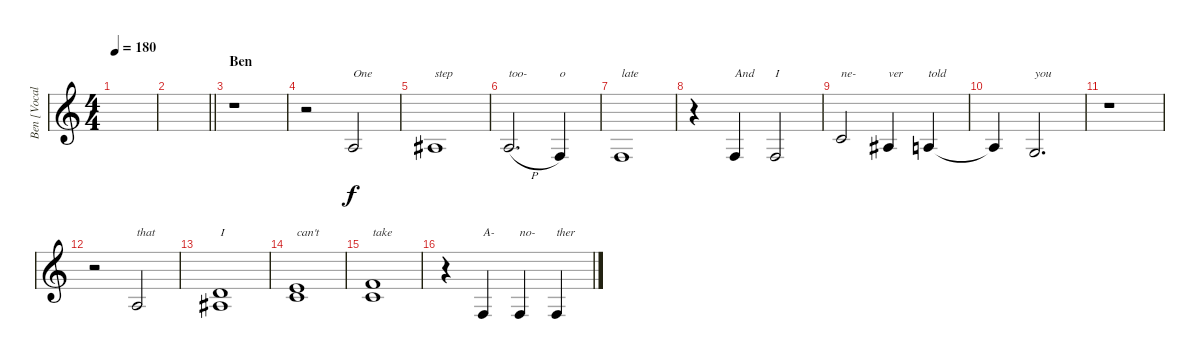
\track ("Ben [Vocals]" "Ben [Vocal") {instrument lead6voice}
\staff {score}
\tuning (E4 B3 G3 D3 A2 D2) {hide}
\ts (4 4)
\tempo 180
\clef g2
\ks c
|
\barLineRight lightlight
|
\section ("" "Ben")
r.1 |
r.2 2.3.2{txt "One"} |
3.3.1{txt "step"} |
7.4{h}.2{d txt "too-"} 3.4.4{txt "o"} |
3.4.1{txt "late"} |
r.4 3.4.4{txt "And"} 3.4.2{txt "I"} |
5.3.2{txt "ne-"} 3.3.4{txt "ver"} 2.3.4{txt "told"} |
2.3{t}.4 0.3.2{d txt "you"} |
r.1 |
r.2 2.3.2{txt "that"} |
(3.2 3.3).1{txt "I"} |
(5.2 5.3).1{txt "can't"} |
(6.2 5.3).1{txt "take"} |
r.4 3.4.4{txt "A-"} 3.4.4{txt "no-"} 3.4.4{txt "ther"}
